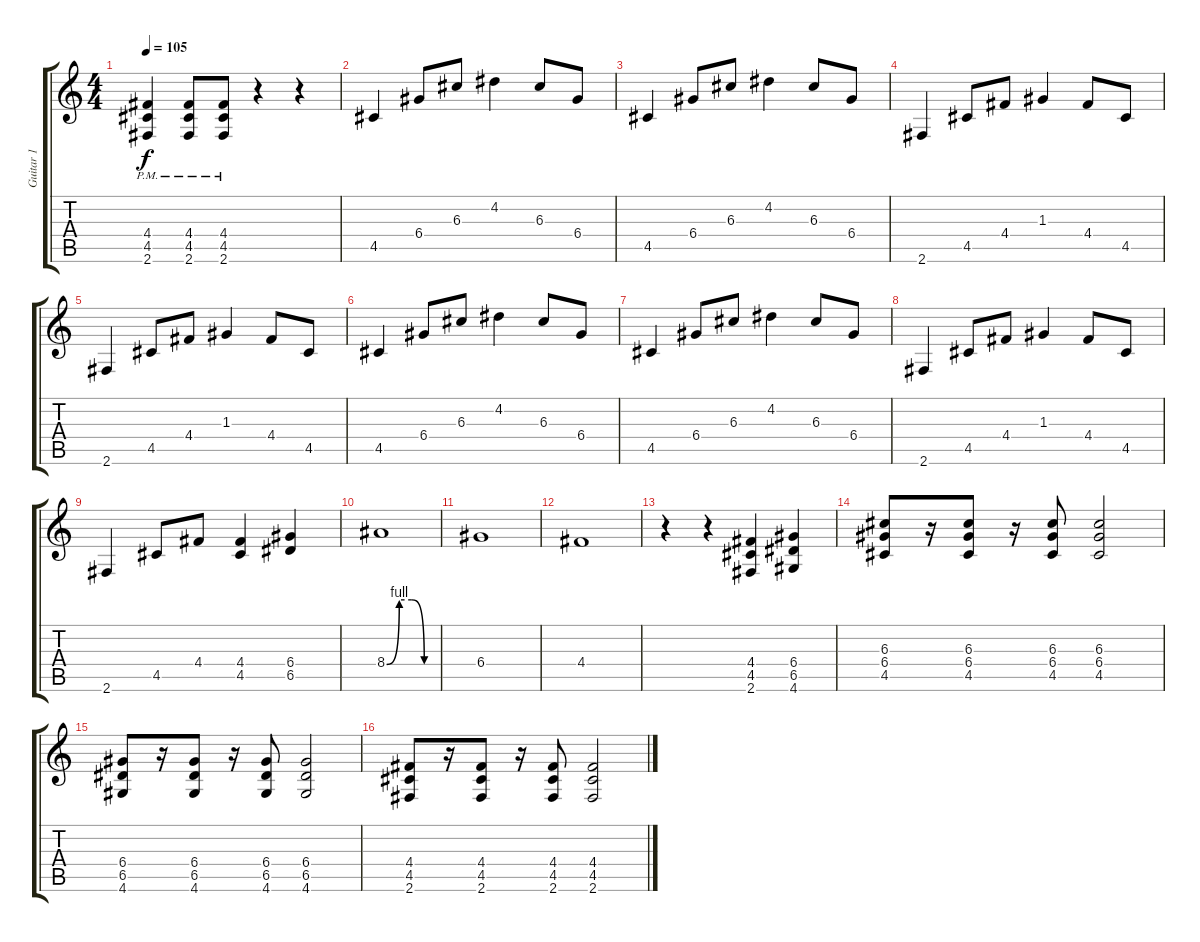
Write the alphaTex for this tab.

\track ("Guitar 1" "Guitar 1") {instrument distortionguitar}
\staff {score tabs}
\tuning (E4 B3 G3 D3 A2 E2) {hide}
\ts (4 4)
\tempo 105
\clef g2
\ks c
(4.4{pm} 4.5{pm} 2.6{pm}).4{dy f} (4.4{pm} 4.5{pm} 2.6{pm}).8 (4.4{pm} 4.5{pm} 2.6{pm}).8 r.4 r.4 |
4.5.4{instrument electricguitarclean} 6.4.8 6.3.8 4.2.4 6.3.8 6.4.8 |
4.5.4{instrument electricguitarclean} 6.4.8 6.3.8 4.2.4 6.3.8 6.4.8 |
2.6.4{instrument electricguitarclean} 4.5.8 4.4.8 1.3.4 4.4.8 4.5.8 |
2.6.4{instrument electricguitarclean} 4.5.8 4.4.8 1.3.4 4.4.8 4.5.8 |
4.5.4{instrument electricguitarclean} 6.4.8 6.3.8 4.2.4 6.3.8 6.4.8 |
4.5.4{instrument electricguitarclean} 6.4.8 6.3.8 4.2.4 6.3.8 6.4.8 |
2.6.4{instrument electricguitarclean} 4.5.8 4.4.8 1.3.4 4.4.8 4.5.8 |
2.6.4{instrument electricguitarclean} 4.5.8 4.4.8 (4.4 4.5).4{instrument distortionguitar} (6.4 6.5).4{instrument distortionguitar} |
8.4{be (custom 0 0 15 4 30 4 45 0 60 0)}.1 |
6.4.1 |
4.4.1 |
r.4 r.4 (4.4 4.5 2.6).4 (6.4 6.5 4.6).4 |
(6.3 6.4 4.5).8 r.16 (6.3 6.4 4.5).8 r.16 (6.3 6.4 4.5).8 (6.3 6.4 4.5).2 |
(6.4 6.5 4.6).8 r.16 (6.4 6.5 4.6).8 r.16 (6.4 6.5 4.6).8 (6.4 6.5 4.6).2 |
(4.4 4.5 2.6).8 r.16 (4.4 4.5 2.6).8 r.16 (4.4 4.5 2.6).8 (4.4 4.5 2.6).2
